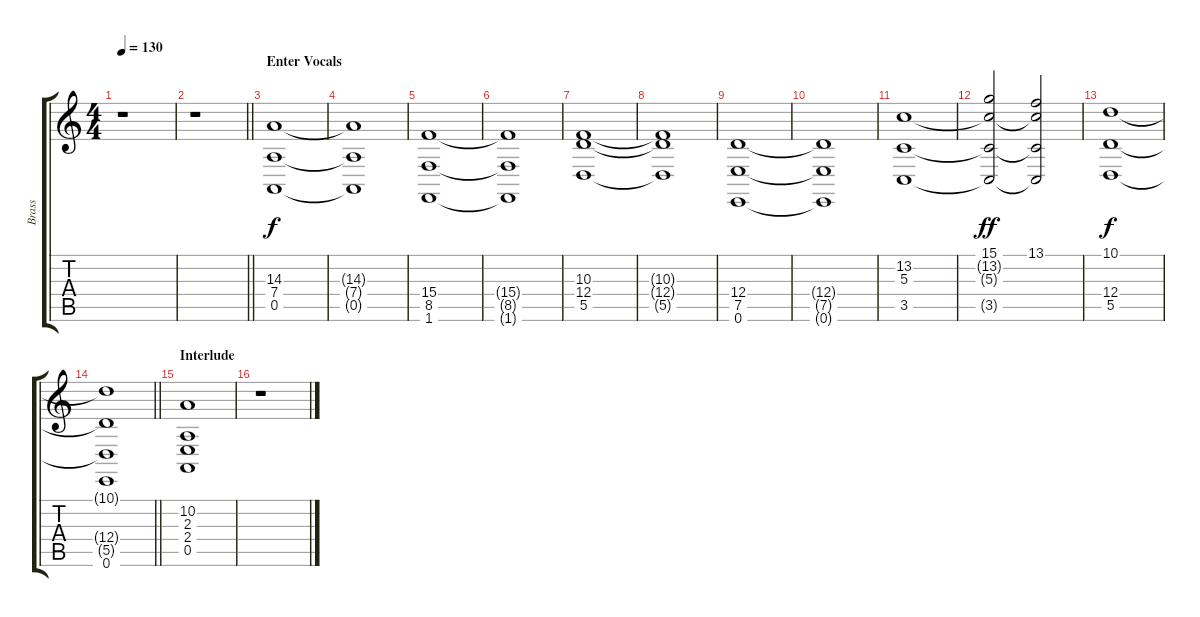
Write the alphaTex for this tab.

\track ("Brass" "Brass") {instrument brasssection}
\staff {score tabs}
\tuning (E4 B3 G3 D3 A2 E2) {hide}
\ts (4 4)
\tempo 130
\clef g2
\ks c
r.1{dy mf} |
\barLineRight lightlight
r.1 |
\section ("" "Enter Vocals")
(14.3 7.4 0.5).1{dy f} |
(14.3{t} 7.4{t} 0.5{t}).1 |
(15.4 8.5 1.6).1 |
(15.4{t} 8.5{t} 1.6{t}).1 |
(10.3 12.4 5.5).1 |
(10.3{t} 12.4{t} 5.5{t}).1 |
(12.4 7.5 0.6).1 |
(12.4{t} 7.5{t} 0.6{t}).1 |
(13.2 5.3 3.5).1 |
(15.1 13.2{t} 5.3{t} 3.5{t}).2{dy ff} (13.1 13.2{t} 5.3{t} 3.5{t}).2 |
(10.1 12.4 5.5).1{dy f} |
\barLineRight lightlight
(10.1{t} 12.4{t} 5.5{t} 0.6).1 |
\section ("" "Interlude")
(10.2 2.3 2.4 0.5).1 |
r.1
